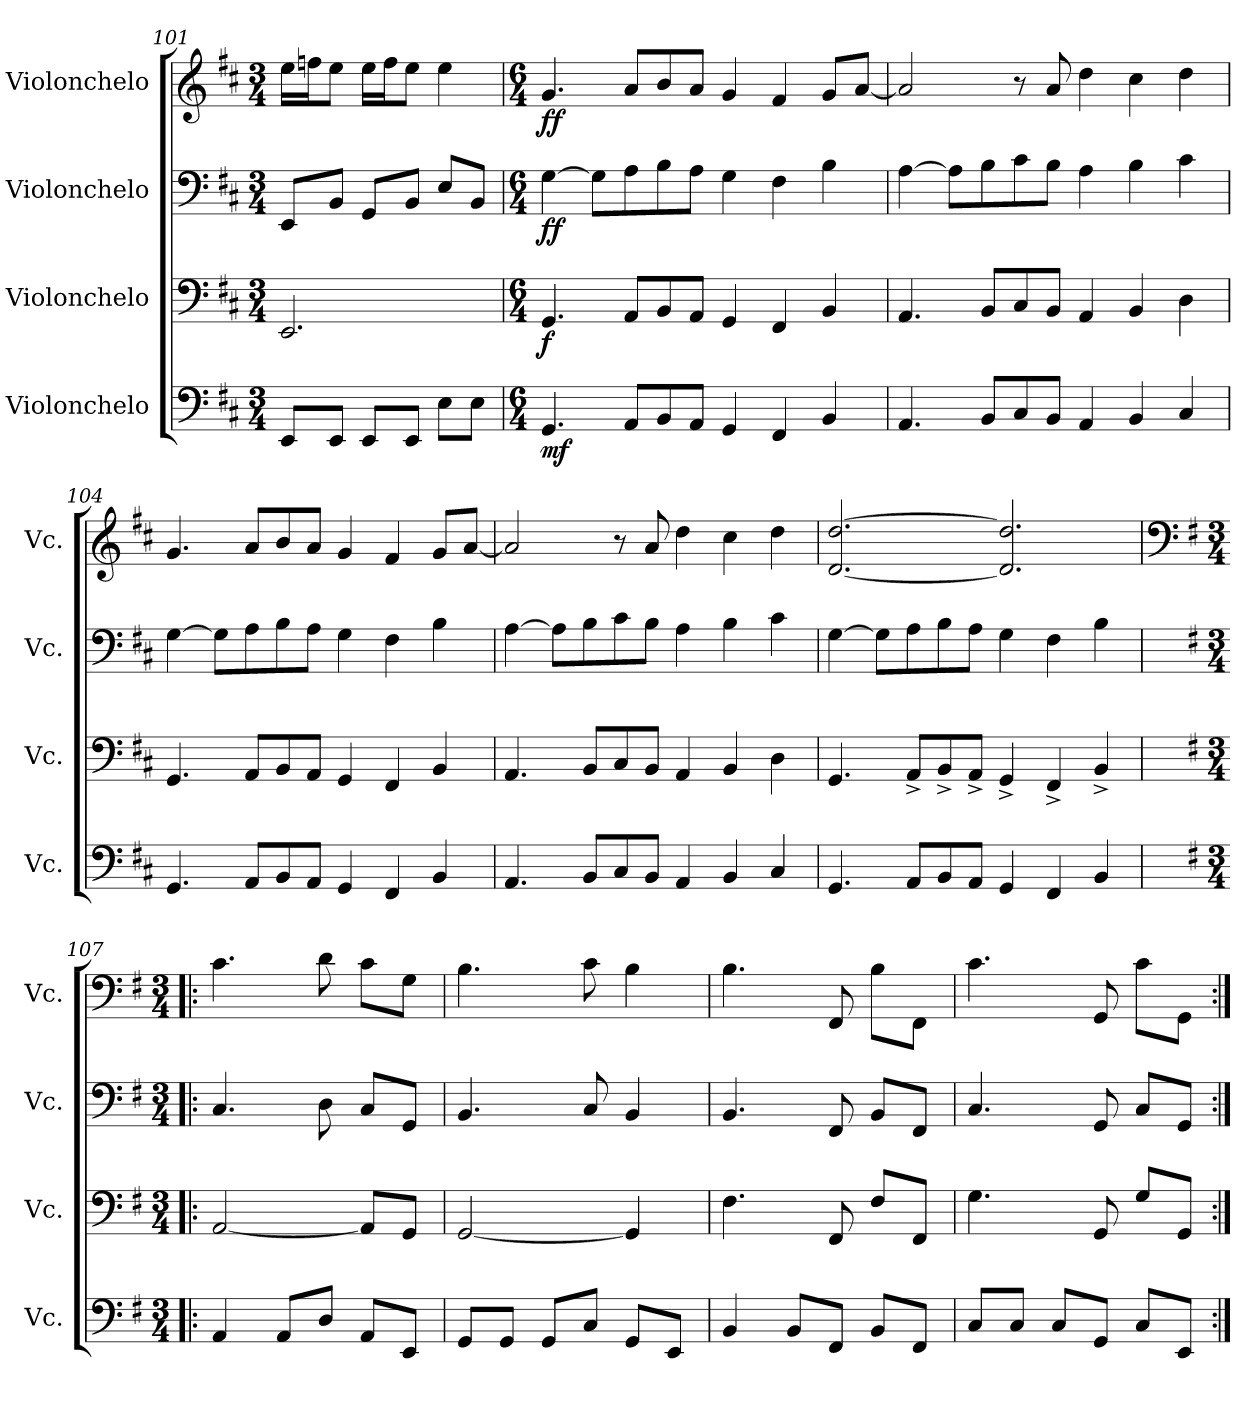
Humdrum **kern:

**kern	**dynam	**kern	**dynam	**kern	**dynam	**kern	**dynam
*part4	*part4	*part3	*part3	*part2	*part2	*part1	*part1
*staff4	*staff4	*staff3	*staff3	*staff2	*staff2	*staff1	*staff1
*I"Violonchelo	*	*I"Violonchelo	*	*I"Violonchelo	*	*I"Violonchelo	*
*I'Vc.	*	*I'Vc.	*	*I'Vc.	*	*I'Vc.	*
*clefF4	*	*clefF4	*	*clefF4	*	*clefG2	*
*k[f#c#]	*	*k[f#c#]	*	*k[f#c#]	*	*k[f#c#]	*
*M3/4	*	*M3/4	*	*M3/4	*	*M3/4	*
=101	=101	=101	=101	=101	=101	=101	=101
8EE/L	.	2.EE/	.	8EE/L	.	16ee\LL	.
.	.	.	.	.	.	16ffn\J	.
8EE/J	.	.	.	8BB/J	.	8ee\J	.
8EE/L	.	.	.	8GG/L	.	16ee\LL	.
.	.	.	.	.	.	16ff\J	.
8EE/J	.	.	.	8BB/J	.	8ee\J	.
8E\L	.	.	.	8E/L	.	4ee\	.
8E\J	.	.	.	8BB/J	.	.	.
=102	=102	=102	=102	=102	=102	=102	=102
*M6/4	*	*M6/4	*	*M6/4	*	*M6/4	*
!	!LO:DY:b	!	!LO:DY:b	!	!LO:DY:b	!	!LO:DY:b
4.GG/	mf	4.GG/	f	[4G\	ff	4.g/	ff
.	.	.	.	8G\L]	.	.	.
8AA/L	.	8AA/L	.	8A\	.	8a/L	.
8BB/	.	8BB/	.	8B\	.	8b/	.
8AA/J	.	8AA/J	.	8A\J	.	8a/J	.
4GG/	.	4GG/	.	4G\	.	4g/	.
4FF#/	.	4FF#/	.	4F#\	.	4f#/	.
4BB/	.	4BB/	.	4B\	.	8g/L	.
.	.	.	.	.	.	[8a/J	.
=103	=103	=103	=103	=103	=103	=103	=103
4.AA/	.	4.AA/	.	[4A\	.	2a/]	.
.	.	.	.	8A\L]	.	.	.
8BB/L	.	8BB/L	.	8B\	.	.	.
8C#/	.	8C#/	.	8c#\	.	8r	.
8BB/J	.	8BB/J	.	8B\J	.	8a/	.
4AA/	.	4AA/	.	4A\	.	4dd\	.
4BB/	.	4BB/	.	4B\	.	4cc#\	.
4C#/	.	4D\	.	4c#\	.	4dd\	.
!!LO:LB:g=z
=104	=104	=104	=104	=104	=104	=104	=104
4.GG/	.	4.GG/	.	[4G\	.	4.g/	.
.	.	.	.	8G\L]	.	.	.
8AA/L	.	8AA/L	.	8A\	.	8a/L	.
8BB/	.	8BB/	.	8B\	.	8b/	.
8AA/J	.	8AA/J	.	8A\J	.	8a/J	.
4GG/	.	4GG/	.	4G\	.	4g/	.
4FF#/	.	4FF#/	.	4F#\	.	4f#/	.
4BB/	.	4BB/	.	4B\	.	8g/L	.
.	.	.	.	.	.	[8a/J	.
=105	=105	=105	=105	=105	=105	=105	=105
4.AA/	.	4.AA/	.	[4A\	.	2a/]	.
.	.	.	.	8A\L]	.	.	.
8BB/L	.	8BB/L	.	8B\	.	.	.
8C#/	.	8C#/	.	8c#\	.	8r	.
8BB/J	.	8BB/J	.	8B\J	.	8a/	.
4AA/	.	4AA/	.	4A\	.	4dd\	.
4BB/	.	4BB/	.	4B\	.	4cc#\	.
4C#/	.	4D\	.	4c#\	.	4dd\	.
=106	=106	=106	=106	=106	=106	=106	=106
4.GG/	.	4.GG/	.	[4G\	.	[2.d/ [2.dd/	.
.	.	.	.	8G\L]	.	.	.
8AA/L	.	8AA^/L	.	8A\	.	.	.
8BB/	.	8BB^/	.	8B\	.	.	.
8AA/J	.	8AA^/J	.	8A\J	.	.	.
4GG/	.	4GG^/	.	4G\	.	2.d/] 2.dd/]	.
4FF#/	.	4FF#^/	.	4F#\	.	.	.
4BB/	.	4BB^/	.	4B\	.	.	.
=107!|:	=107!|:	=107!|:	=107!|:	=107!|:	=107!|:	=107!|:	=107!|:
*	*	*	*	*	*	*clefF4	*
*k[f#]	*	*k[f#]	*	*k[f#]	*	*k[f#]	*
*M3/4	*	*M3/4	*	*M3/4	*	*M3/4	*
*	*	*	*	*	*	*MM110	*
4AA/	.	[2AA/	.	4.C/	.	4.c\	.
8AA/L	.	.	.	.	.	.	.
8D/J	.	.	.	8D\	.	8d\	.
8AA/L	.	8AA/L]	.	8C/L	.	8c\L	.
8EE/J	.	8GG/J	.	8GG/J	.	8G\J	.
=108	=108	=108	=108	=108	=108	=108	=108
8GG/L	.	[2GG/	.	4.BB/	.	4.B\	.
8GG/J	.	.	.	.	.	.	.
8GG/L	.	.	.	.	.	.	.
8C/J	.	.	.	8C/	.	8c\	.
8GG/L	.	4GG/]	.	4BB/	.	4B\	.
8EE/J	.	.	.	.	.	.	.
=109	=109	=109	=109	=109	=109	=109	=109
4BB/	.	4.F#\	.	4.BB/	.	4.B\	.
8BB/L	.	.	.	.	.	.	.
8FF#/J	.	8FF#/	.	8FF#/	.	8FF#/	.
8BB/L	.	8F#/L	.	8BB/L	.	8B\L	.
8FF#/J	.	8FF#/J	.	8FF#/J	.	8FF#\J	.
!!LO:PB:g=z
=110	=110	=110	=110	=110	=110	=110	=110
8C/L	.	4.G\	.	4.C/	.	4.c\	.
8C/J	.	.	.	.	.	.	.
8C/L	.	.	.	.	.	.	.
8GG/J	.	8GG/	.	8GG/	.	8GG/	.
8C/L	.	8G/L	.	8C/L	.	8c\L	.
8EE/J	.	8GG/J	.	8GG/J	.	8GG\J	.
=:|!	=:|!	=:|!	=:|!	=:|!	=:|!	=:|!	=:|!
*-	*-	*-	*-	*-	*-	*-	*-
